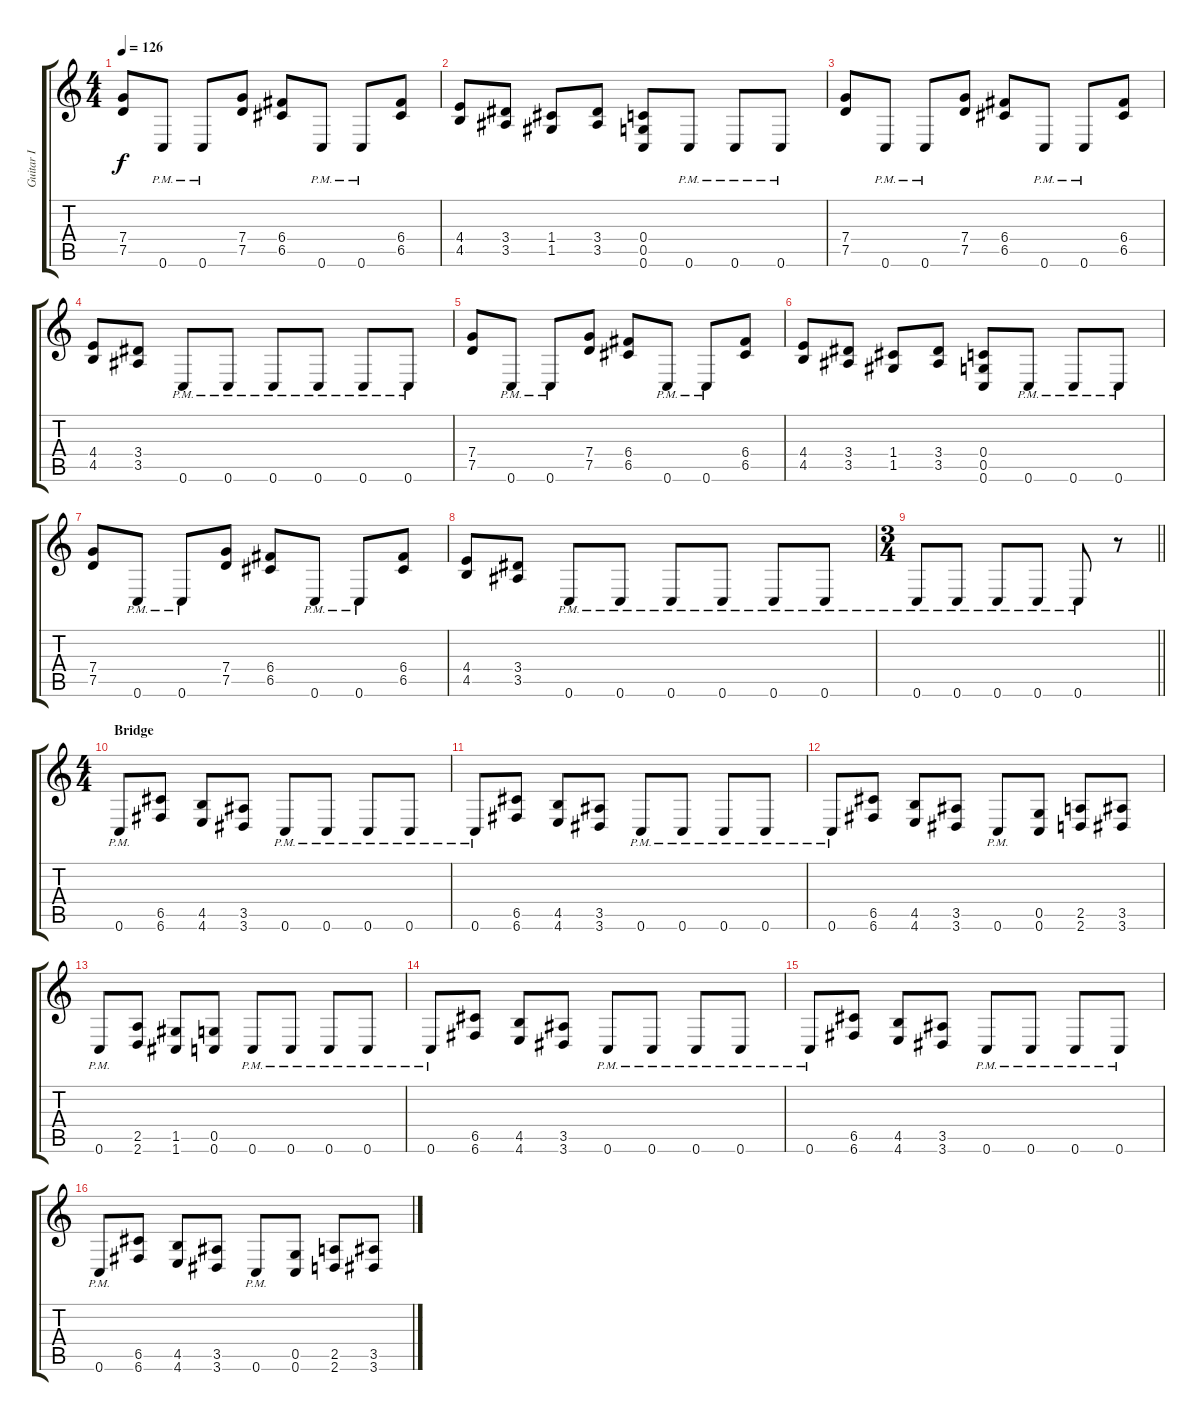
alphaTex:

\track ("Guitar I" "Guitar I") {instrument distortionguitar}
\staff {score tabs}
\tuning (D4 A3 F3 C3 G2 C2) {hide}
\ts (4 4)
\tempo 126
\clef g2
\ks c
(7.4 7.5).8{dy f} 0.6{pm}.8 0.6{pm}.8 (7.4 7.5).8 (6.4 6.5).8 0.6{pm}.8 0.6{pm}.8 (6.4 6.5).8 |
(4.4 4.5).8 (3.4 3.5).8 (1.4 1.5).8 (3.4 3.5).8 (0.4 0.5 0.6).8 0.6{pm}.8 0.6{pm}.8 0.6{pm}.8 |
(7.4 7.5).8 0.6{pm}.8 0.6{pm}.8 (7.4 7.5).8 (6.4 6.5).8 0.6{pm}.8 0.6{pm}.8 (6.4 6.5).8 |
(4.4 4.5).8 (3.4 3.5).8 0.6{pm}.8 0.6{pm}.8 0.6{pm}.8 0.6{pm}.8 0.6{pm}.8 0.6{pm}.8 |
(7.4 7.5).8 0.6{pm}.8 0.6{pm}.8 (7.4 7.5).8 (6.4 6.5).8 0.6{pm}.8 0.6{pm}.8 (6.4 6.5).8 |
(4.4 4.5).8 (3.4 3.5).8 (1.4 1.5).8 (3.4 3.5).8 (0.4 0.5 0.6).8 0.6{pm}.8 0.6{pm}.8 0.6{pm}.8 |
(7.4 7.5).8 0.6{pm}.8 0.6{pm}.8 (7.4 7.5).8 (6.4 6.5).8 0.6{pm}.8 0.6{pm}.8 (6.4 6.5).8 |
(4.4 4.5).8 (3.4 3.5).8 0.6{pm}.8 0.6{pm}.8 0.6{pm}.8 0.6{pm}.8 0.6{pm}.8 0.6{pm}.8 |
\ts (3 4)
\barLineRight lightlight
0.6{pm}.8 0.6{pm}.8 0.6{pm}.8 0.6{pm}.8 0.6{pm}.8 r.8 |
\ts (4 4)
\section ("" "Bridge")
0.6{pm}.8 (6.5 6.6).8 (4.5 4.6).8 (3.5 3.6).8 0.6{pm}.8 0.6{pm}.8 0.6{pm}.8 0.6{pm}.8 |
0.6{pm}.8 (6.5 6.6).8 (4.5 4.6).8 (3.5 3.6).8 0.6{pm}.8 0.6{pm}.8 0.6{pm}.8 0.6{pm}.8 |
0.6{pm}.8 (6.5 6.6).8 (4.5 4.6).8 (3.5 3.6).8 0.6{pm}.8 (0.5 0.6).8 (2.5 2.6).8 (3.5 3.6).8 |
0.6{pm}.8 (2.5 2.6).8 (1.5 1.6).8 (0.5 0.6).8 0.6{pm}.8 0.6{pm}.8 0.6{pm}.8 0.6{pm}.8 |
0.6{pm}.8 (6.5 6.6).8 (4.5 4.6).8 (3.5 3.6).8 0.6{pm}.8 0.6{pm}.8 0.6{pm}.8 0.6{pm}.8 |
0.6{pm}.8 (6.5 6.6).8 (4.5 4.6).8 (3.5 3.6).8 0.6{pm}.8 0.6{pm}.8 0.6{pm}.8 0.6{pm}.8 |
0.6{pm}.8 (6.5 6.6).8 (4.5 4.6).8 (3.5 3.6).8 0.6{pm}.8 (0.5 0.6).8 (2.5 2.6).8 (3.5 3.6).8
